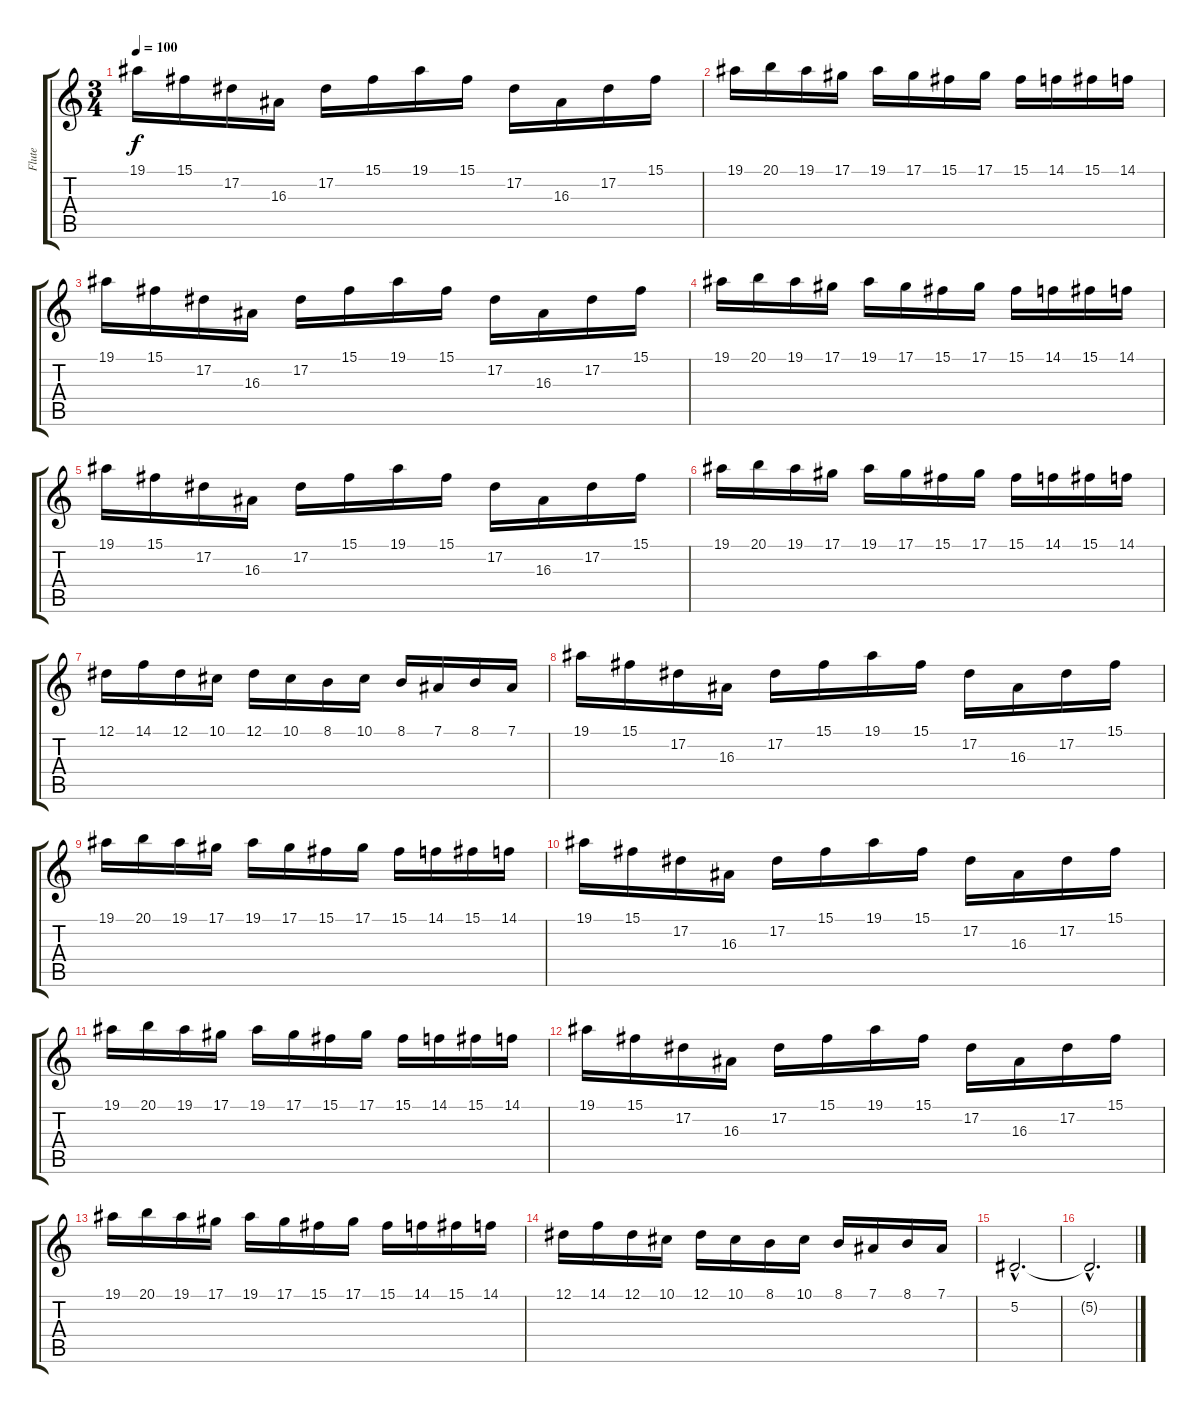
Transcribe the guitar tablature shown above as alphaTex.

\track ("Flute" "Flute") {instrument flute}
\staff {score tabs}
\tuning (Eb4 Bb3 Gb3 Db3 Ab2 Eb2) {hide}
\ts (3 4)
\tempo 100
\clef g2
\ks c
19.1.16{dy f} 15.1.16 17.2.16 16.3.16 17.2.16 15.1.16 19.1.16 15.1.16 17.2.16 16.3.16 17.2.16 15.1.16 |
19.1.16 20.1.16 19.1.16 17.1.16 19.1.16 17.1.16 15.1.16 17.1.16 15.1.16 14.1.16 15.1.16 14.1.16 |
19.1.16 15.1.16 17.2.16 16.3.16 17.2.16 15.1.16 19.1.16 15.1.16 17.2.16 16.3.16 17.2.16 15.1.16 |
19.1.16 20.1.16 19.1.16 17.1.16 19.1.16 17.1.16 15.1.16 17.1.16 15.1.16 14.1.16 15.1.16 14.1.16 |
19.1.16 15.1.16 17.2.16 16.3.16 17.2.16 15.1.16 19.1.16 15.1.16 17.2.16 16.3.16 17.2.16 15.1.16 |
19.1.16 20.1.16 19.1.16 17.1.16 19.1.16 17.1.16 15.1.16 17.1.16 15.1.16 14.1.16 15.1.16 14.1.16 |
12.1.16 14.1.16 12.1.16 10.1.16 12.1.16 10.1.16 8.1.16 10.1.16 8.1.16 7.1.16 8.1.16 7.1.16 |
19.1.16 15.1.16 17.2.16 16.3.16 17.2.16 15.1.16 19.1.16 15.1.16 17.2.16 16.3.16 17.2.16 15.1.16 |
19.1.16 20.1.16 19.1.16 17.1.16 19.1.16 17.1.16 15.1.16 17.1.16 15.1.16 14.1.16 15.1.16 14.1.16 |
19.1.16 15.1.16 17.2.16 16.3.16 17.2.16 15.1.16 19.1.16 15.1.16 17.2.16 16.3.16 17.2.16 15.1.16 |
19.1.16 20.1.16 19.1.16 17.1.16 19.1.16 17.1.16 15.1.16 17.1.16 15.1.16 14.1.16 15.1.16 14.1.16 |
19.1.16 15.1.16 17.2.16 16.3.16 17.2.16 15.1.16 19.1.16 15.1.16 17.2.16 16.3.16 17.2.16 15.1.16 |
19.1.16 20.1.16 19.1.16 17.1.16 19.1.16 17.1.16 15.1.16 17.1.16 15.1.16 14.1.16 15.1.16 14.1.16 |
12.1.16 14.1.16 12.1.16 10.1.16 12.1.16 10.1.16 8.1.16 10.1.16 8.1.16 7.1.16 8.1.16 7.1.16 |
5.2{hac}.2{d} |
5.2{hac t}.2{d}
